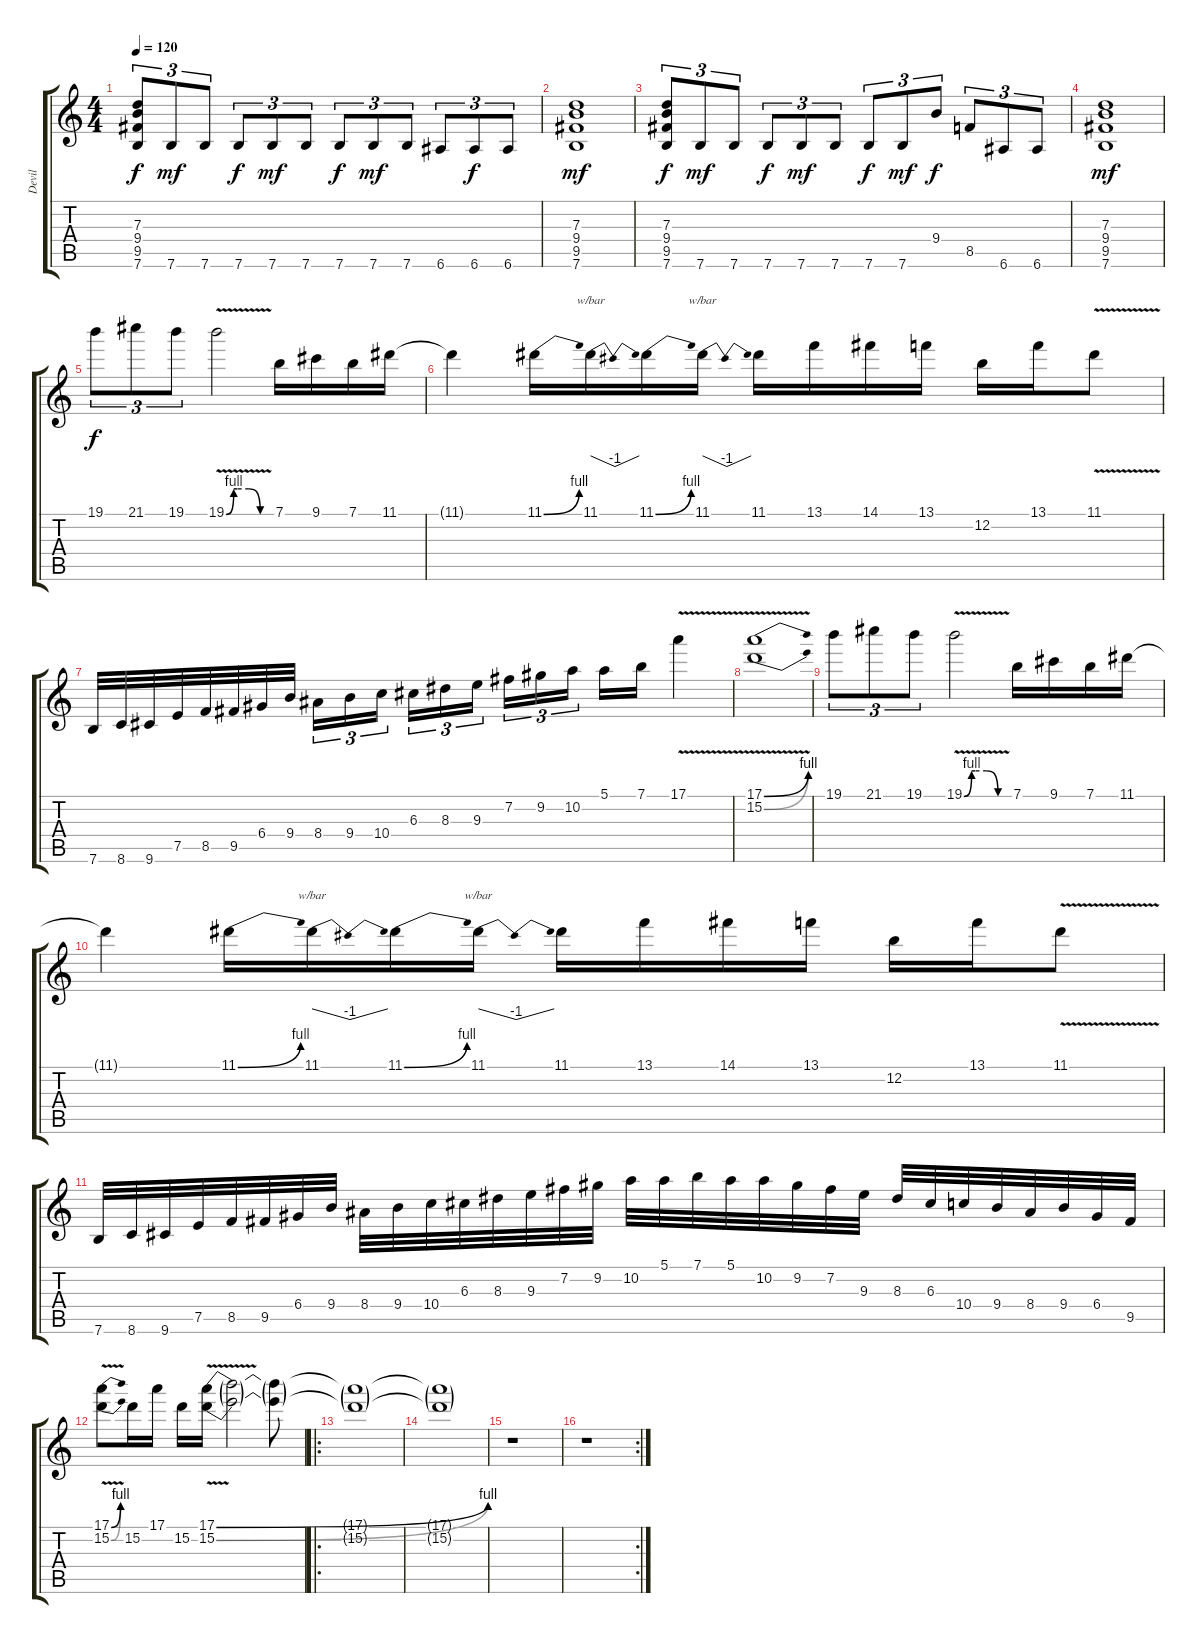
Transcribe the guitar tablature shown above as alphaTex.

\track ("Devil" "Devil") {instrument overdrivenguitar}
\staff {score tabs}
\tuning (E4 B3 G3 D3 A2 E2) {hide}
\ts (4 4)
\tempo 120
\clef g2
\ks c
(7.3 9.4 9.5 7.6).8{tu (3 2) dy f instrument tubularbells} 7.6.8{tu (3 2) dy mf instrument overdrivenguitar} 7.6.8{tu (3 2)} 7.6.8{tu (3 2) dy f} 7.6.8{tu (3 2) dy mf} 7.6.8{tu (3 2)} 7.6.8{tu (3 2) dy f} 7.6.8{tu (3 2) dy mf} 7.6.8{tu (3 2)} 6.6.8{tu (3 2)} 6.6.8{tu (3 2) dy f} 6.6.8{tu (3 2)} |
(7.3 9.4 9.5 7.6).1{dy mf} |
(7.3 9.4 9.5 7.6).8{tu (3 2) dy f instrument tubularbells} 7.6.8{tu (3 2) dy mf instrument overdrivenguitar} 7.6.8{tu (3 2)} 7.6.8{tu (3 2) dy f} 7.6.8{tu (3 2) dy mf} 7.6.8{tu (3 2)} 7.6.8{tu (3 2) dy f} 7.6.8{tu (3 2) dy mf} 9.4.8{tu (3 2) dy f} 8.5.8{tu (3 2)} 6.6.8{tu (3 2)} 6.6.8{tu (3 2)} |
(7.3 9.4 9.5 7.6).1{dy mf} |
19.1.8{tu (3 2) dy f} 21.1.8{tu (3 2)} 19.1.8{tu (3 2)} 19.1{be (custom 0 0 10 4 15 4 30 4 45 0 60 0) v}.2 7.1.16 9.1.16 7.1.16 11.1.16 |
11.1{t}.4 11.1{be (bend 0 0 60 4)}.16 11.1.16{tbe (dip default 0 0 30 -4 60 0)} 11.1{be (bend 0 0 60 4)}.16 11.1.16{tbe (dip default 0 0 30 -4 60 0)} 11.1.16 13.1.16 14.1.16 13.1.16 12.2.16 13.1.16 11.1{v}.8 |
7.6.32 8.6.32 9.6.32 7.5.32 8.5.32 9.5.32 6.4.32 9.4.32 8.4.16{tu (3 2)} 9.4.16{tu (3 2)} 10.4.16{tu (3 2)} 6.3.16{tu (3 2)} 8.3.16{tu (3 2)} 9.3.16{tu (3 2)} 7.2.16{tu (3 2)} 9.2.16{tu (3 2)} 10.2.16{tu (3 2)} 5.1.16 7.1.16 17.1{v}.4 |
(17.1{be (bend 0 0 60 4) v} 15.2{be (bend 0 0 60 4) v}).1 |
19.1.8{tu (3 2)} 21.1.8{tu (3 2)} 19.1.8{tu (3 2)} 19.1{be (custom 0 0 10 4 15 4 30 4 45 0 60 0) v}.2 7.1.16 9.1.16 7.1.16 11.1.16 |
11.1{t}.4 11.1{be (bend 0 0 60 4)}.16 11.1.16{tbe (dip default 0 0 30 -4 60 0)} 11.1{be (bend 0 0 60 4)}.16 11.1.16{tbe (dip default 0 0 30 -4 60 0)} 11.1.16 13.1.16 14.1.16 13.1.16 12.2.16 13.1.16 11.1{v}.8 |
7.6.32 8.6.32 9.6.32 7.5.32 8.5.32 9.5.32 6.4.32 9.4.32 8.4.32 9.4.32 10.4.32 6.3.32 8.3.32 9.3.32 7.2.32 9.2.32 10.2.32 5.1.32 7.1.32 5.1.32 10.2.32 9.2.32 7.2.32 9.3.32 8.3.32 6.3.32 10.4.32 9.4.32 8.4.32 9.4.32 6.4.32 9.5.32 |
(17.1{be (bend 0 0 60 4) v} 15.2{be (bend 0 0 60 4) v}).8 15.2.16 17.1.16 15.2.16 (17.1{be (bend 0 0 60 4)} 15.2{be (bend 0 0 60 4) v}).16 (17.1{t} 15.2{t}).2 (17.1{t} 15.2{t}).8 |
\ro
(17.1{t} 15.2{t}).1{volume 0} |
(17.1{t} 15.2{t}).1 |
r.1 |
\rc 2
r.1
